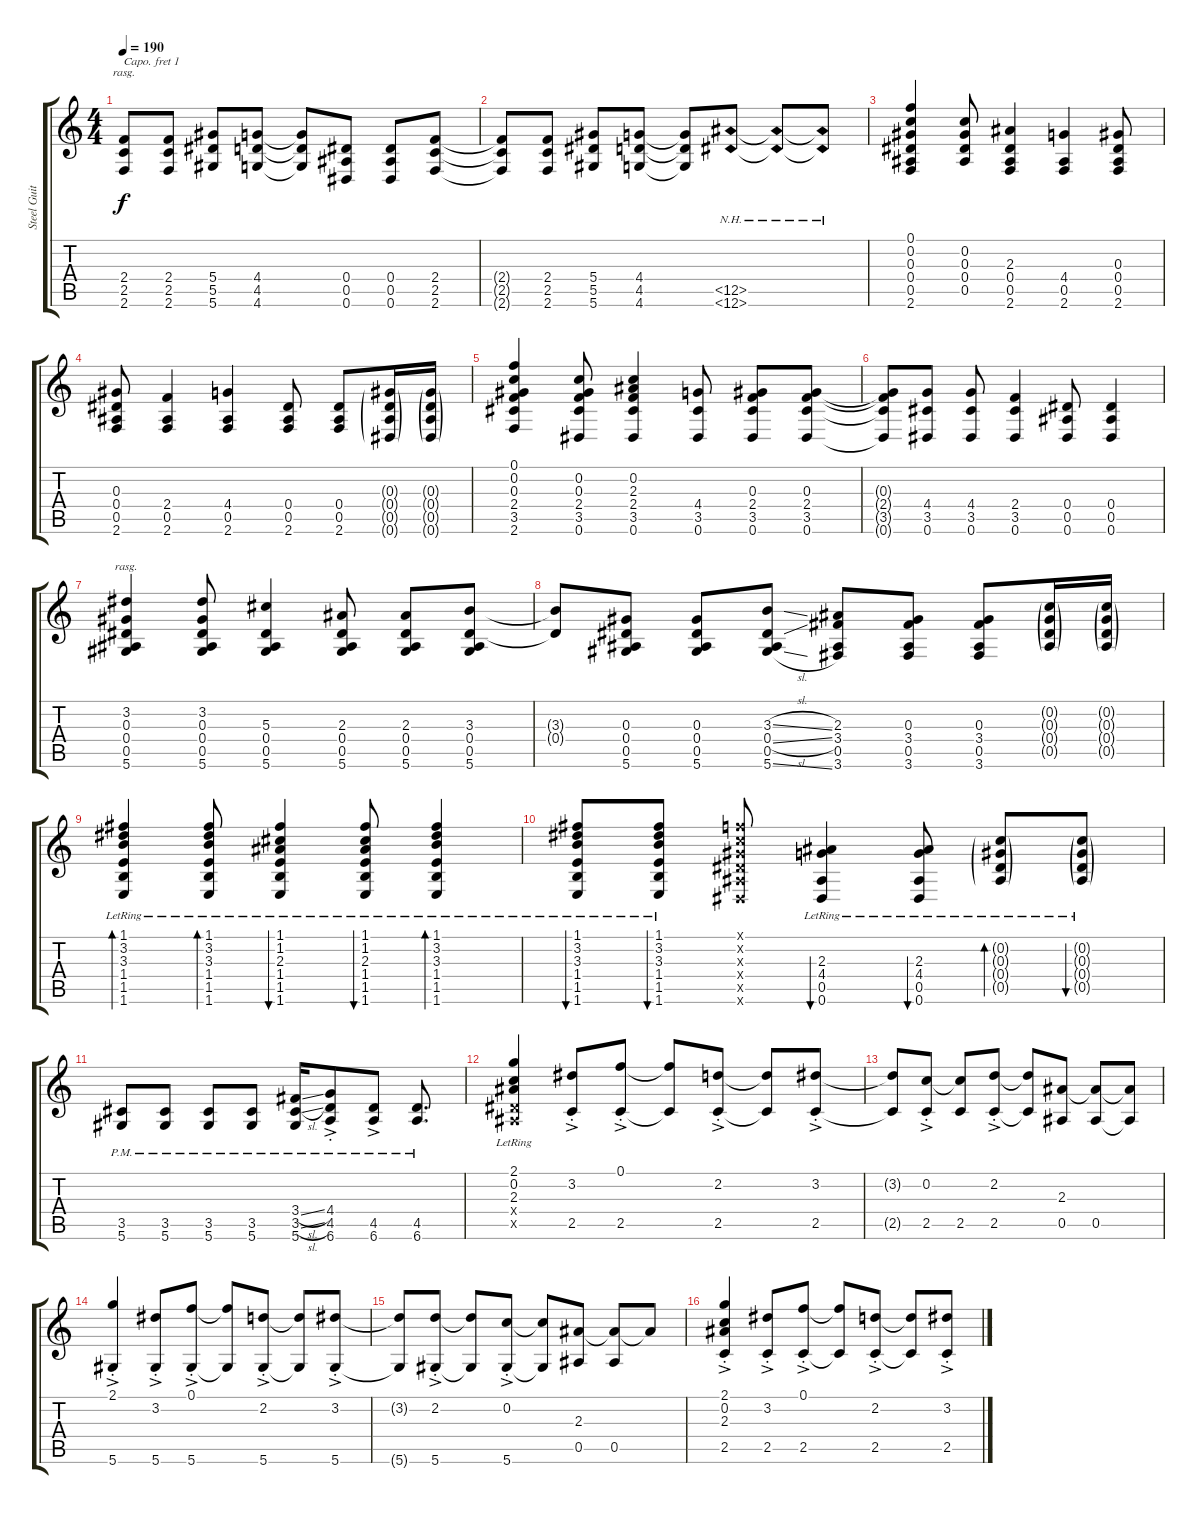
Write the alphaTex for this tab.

\track ("Steel Guitar" "Steel Guit") {instrument acousticguitarsteel}
\staff {score tabs}
\capo 1
\tuning (E4 B3 G3 D3 A2 D2) {hide}
\ts (4 4)
\tempo 190
\clef g2
\ks c
(2.4 2.5 2.6).8{rasg ii dy f instrument acousticguitarsteel} (2.4 2.5 2.6).8 (5.4 5.5 5.6).8 (4.4 4.5 4.6).8 (4.4{t} 4.5{t} 4.6{t}).8 (0.4 0.5 0.6).8 (0.4 0.5 0.6).8 (2.4 2.5 2.6).8 |
(2.4{t} 2.5{t} 2.6{t}).8 (2.4 2.5 2.6).8 (5.4 5.5 5.6).8 (4.4 4.5 4.6).8 (4.4{t} 4.5{t} 4.6{t}).8 (12.5{nh} 12.6{nh}).8 (12.5{nh t} 12.6{nh t}).8 (12.5{nh t} 12.6{nh t}).8 |
(0.1 0.2 0.3 0.4 0.5 2.6).4 (0.2 0.3 0.4 0.5).8 (2.3 0.4 0.5 2.6).4 (4.4 0.5 2.6).4 (0.3 0.4 0.5 2.6).8 |
(0.3 0.4 0.5 2.6).8 (2.4 0.5 2.6).4 (4.4 0.5 2.6).4 (0.4 0.5 2.6).8 (0.4 0.5 2.6).8 (0.3{g} 0.4{g} 0.5{g} 0.6{g}).16 (0.3{g} 0.4{g} 0.5{g} 0.6{g}).16 |
(0.1 0.2 0.3 2.4 3.5 2.6).4 (0.2 0.3 2.4 3.5 0.6).8 (0.2 2.3 2.4 3.5 0.6).4 (4.4 3.5 0.6).8 (0.3 2.4 3.5 0.6).8 (0.3 2.4 3.5 0.6).8 |
(0.3{t} 2.4{t} 3.5{t} 0.6{t}).8 (4.4 3.5 0.6).8 (4.4 3.5 0.6).8 (2.4 3.5 0.6).4 (0.4 0.5 0.6).8 (0.4 0.5 0.6).4 |
(3.2 0.3 0.4 0.5 5.6).4{rasg ii} (3.2 0.3 0.4 0.5 5.6).8 (5.3 0.4 0.5 5.6).4 (2.3 0.4 0.5 5.6).8 (2.3 0.4 0.5 5.6).8 (3.3 0.4 0.5 5.6).8 |
(3.3{t} 0.4{t}).8 (0.3 0.4 0.5 5.6).8 (0.3 0.4 0.5 5.6).8 (3.3{sl} 0.4{sl} 0.5 5.6{sl}).8 (2.3 3.4 0.5 3.6).8 (0.3 3.4 0.5 3.6).8 (0.3 3.4 0.5 3.6).8 (0.2{g} 0.3{g} 0.4{g} 0.5{g}).16 (0.2{g} 0.3{g} 0.4{g} 0.5{g}).16 |
(1.1{lr} 3.2{lr} 3.3{lr} 1.4{lr} 1.5{lr} 1.6{lr}).4{bd 30} (1.1{lr} 3.2{lr} 3.3{lr} 1.4{lr} 1.5{lr} 1.6{lr}).8{bd 30} (1.1{lr} 1.2{lr} 2.3{lr} 1.4{lr} 1.5{lr} 1.6{lr}).4{bu 30} (1.1{lr} 1.2{lr} 2.3{lr} 1.4{lr} 1.5{lr} 1.6{lr}).8{bu 30} (1.1{lr} 3.2{lr} 3.3{lr} 1.4{lr} 1.5{lr} 1.6{lr}).4{bd 30} |
(1.1{lr} 3.2{lr} 3.3{lr} 1.4{lr} 1.5{lr} 1.6{lr}).8{bu 30} (1.1{lr} 3.2{lr} 3.3{lr} 1.4{lr} 1.5{lr} 1.6{lr}).8{bu 30} (0.1{x} 0.2{x} 0.3{x} 0.4{x} 0.5{x} 0.6{x}).8 (2.3{lr} 4.4{lr} 0.5{lr} 0.6{lr}).4{bu 30} (2.3{lr} 4.4{lr} 0.5{lr} 0.6{lr}).8{bu 30} (0.2{g lr} 0.3{g lr} 0.4{g lr} 0.5{g lr}).8{bd 30} (0.2{g lr} 0.3{g lr} 0.4{g lr} 0.5{g lr}).8{bu 30} |
(3.5{pm} 5.6{pm}).8 (3.5{pm} 5.6{pm}).8 (3.5{pm} 5.6{pm}).8 (3.5{pm} 5.6{pm}).8 (3.4{sl pm} 3.5{sl pm} 5.6{pm}).16 (4.4{ac pm} 4.5{ac pm st} 6.6{pm}).8 (4.5{pm} 6.6{ac pm}).8 (4.5{pm} 6.6{pm}).8{d} |
(2.1{lr} 0.2{lr} 2.3{lr} 0.4{x} 0.5{x}).4 (3.2{ac st} 2.5).8 (0.1{ac st} 2.5).8 (0.1{t} 2.5{t}).8 (2.2{ac st} 2.5).8 (2.2{t} 2.5{t}).8 (3.2{ac st} 2.5).8 |
(3.2{t} 2.5{t}).8 (0.2{ac st} 2.5).8 (0.2{t} 2.5).8 (2.2{ac st} 2.5).8 (2.2{t} 2.5{t}).8 (2.3 0.5).8 (2.3{t} 0.5).8 (2.3{t} 0.5{t}).8 |
(2.1{ac st} 5.6).4 (3.2{ac st} 5.6).8 (0.1{ac st} 5.6).8 (0.1{t} 5.6{t}).8 (2.2{ac st} 5.6).8 (2.2{t} 5.6{t}).8 (3.2{ac st} 5.6).8 |
(3.2{t} 5.6{t}).8 (2.2{ac st} 5.6).8 (2.2{t} 5.6{t}).8 (0.2{ac st} 5.6).8 (0.2{t} 5.6{t}).8 (2.3 0.5).8 (2.3{t} 0.5).8 2.3{t}.8 |
(2.1{ac st} 0.2{ac st} 2.3{ac st} 2.5{ac st}).4 (3.2{ac st} 2.5).8 (0.1{ac st} 2.5).8 (0.1{t} 2.5{t}).8 (2.2{ac st} 2.5).8 (2.2{t} 2.5{t}).8 (3.2{ac st} 2.5).8
